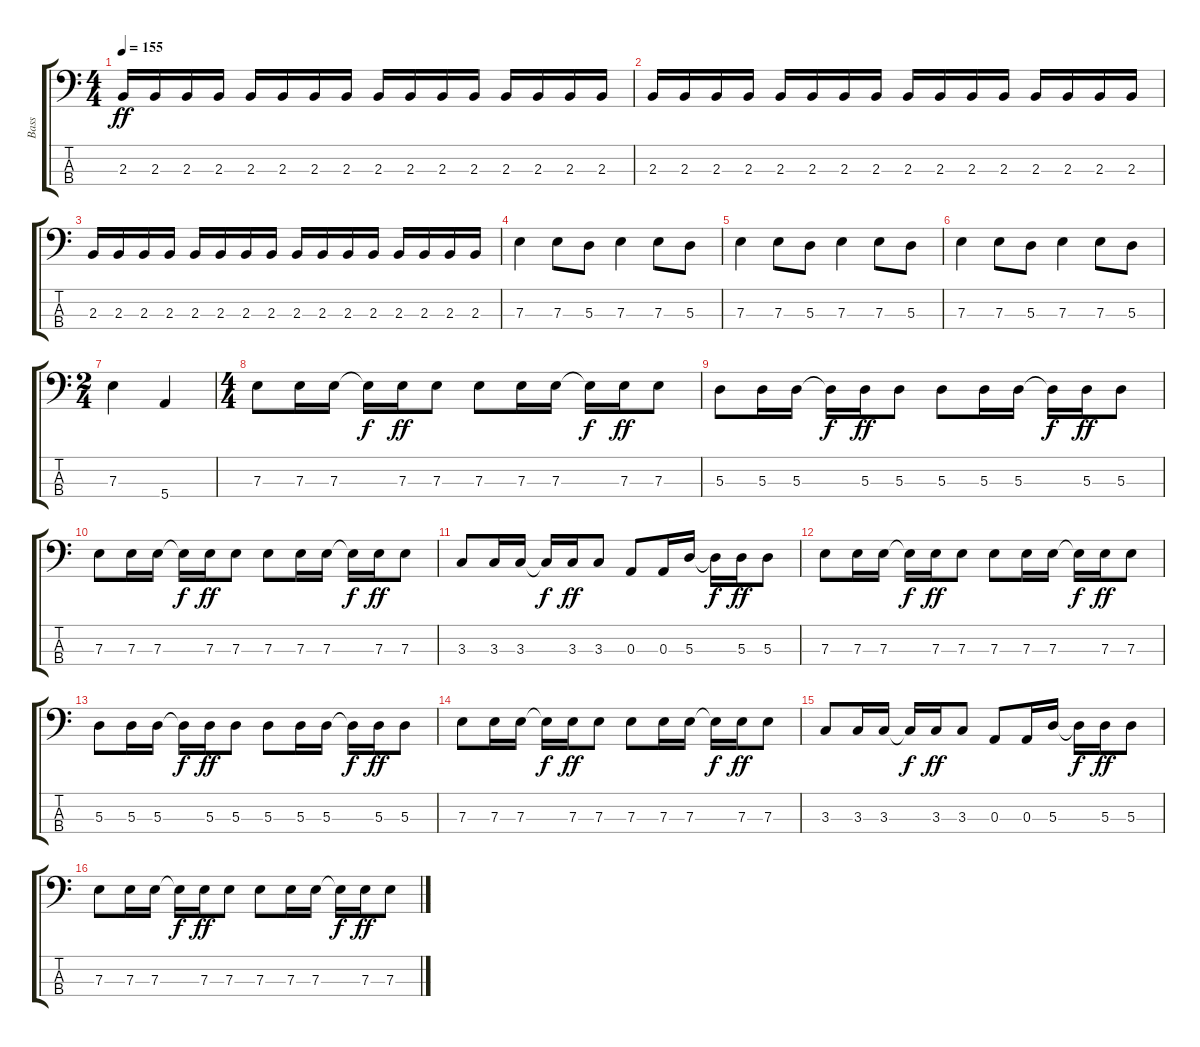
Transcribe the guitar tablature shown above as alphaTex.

\track ("Bass" "Bass") {instrument electricbassfinger}
\staff {score tabs}
\tuning (G2 D2 A1 E1) {hide}
\ts (4 4)
\tempo 155
\clef f4
\ks c
2.3.16{dy ff} 2.3.16 2.3.16 2.3.16 2.3.16 2.3.16 2.3.16 2.3.16 2.3.16 2.3.16 2.3.16 2.3.16 2.3.16 2.3.16 2.3.16 2.3.16 |
2.3.16 2.3.16 2.3.16 2.3.16 2.3.16 2.3.16 2.3.16 2.3.16 2.3.16 2.3.16 2.3.16 2.3.16 2.3.16 2.3.16 2.3.16 2.3.16 |
2.3.16 2.3.16 2.3.16 2.3.16 2.3.16 2.3.16 2.3.16 2.3.16 2.3.16 2.3.16 2.3.16 2.3.16 2.3.16 2.3.16 2.3.16 2.3.16 |
7.3.4 7.3.8 5.3.8 7.3.4 7.3.8 5.3.8 |
7.3.4 7.3.8 5.3.8 7.3.4 7.3.8 5.3.8 |
7.3.4 7.3.8 5.3.8 7.3.4 7.3.8 5.3.8 |
\ts (2 4)
7.3.4 5.4.4 |
\ts (4 4)
7.3.8 7.3.16 7.3.16 7.3{t}.16{dy f} 7.3.16{dy ff} 7.3.8 7.3.8 7.3.16 7.3.16 7.3{t}.16{dy f} 7.3.16{dy ff} 7.3.8 |
5.3.8 5.3.16 5.3.16 5.3{t}.16{dy f} 5.3.16{dy ff} 5.3.8 5.3.8 5.3.16 5.3.16 5.3{t}.16{dy f} 5.3.16{dy ff} 5.3.8 |
7.3.8 7.3.16 7.3.16 7.3{t}.16{dy f} 7.3.16{dy ff} 7.3.8 7.3.8 7.3.16 7.3.16 7.3{t}.16{dy f} 7.3.16{dy ff} 7.3.8 |
3.3.8 3.3.16 3.3.16 3.3{t}.16{dy f} 3.3.16{dy ff} 3.3.8 0.3.8 0.3.16 5.3.16 5.3{t}.16{dy f} 5.3.16{dy ff} 5.3.8 |
7.3.8 7.3.16 7.3.16 7.3{t}.16{dy f} 7.3.16{dy ff} 7.3.8 7.3.8 7.3.16 7.3.16 7.3{t}.16{dy f} 7.3.16{dy ff} 7.3.8 |
5.3.8 5.3.16 5.3.16 5.3{t}.16{dy f} 5.3.16{dy ff} 5.3.8 5.3.8 5.3.16 5.3.16 5.3{t}.16{dy f} 5.3.16{dy ff} 5.3.8 |
7.3.8 7.3.16 7.3.16 7.3{t}.16{dy f} 7.3.16{dy ff} 7.3.8 7.3.8 7.3.16 7.3.16 7.3{t}.16{dy f} 7.3.16{dy ff} 7.3.8 |
3.3.8 3.3.16 3.3.16 3.3{t}.16{dy f} 3.3.16{dy ff} 3.3.8 0.3.8 0.3.16 5.3.16 5.3{t}.16{dy f} 5.3.16{dy ff} 5.3.8 |
7.3.8 7.3.16 7.3.16 7.3{t}.16{dy f} 7.3.16{dy ff} 7.3.8 7.3.8 7.3.16 7.3.16 7.3{t}.16{dy f} 7.3.16{dy ff} 7.3.8
